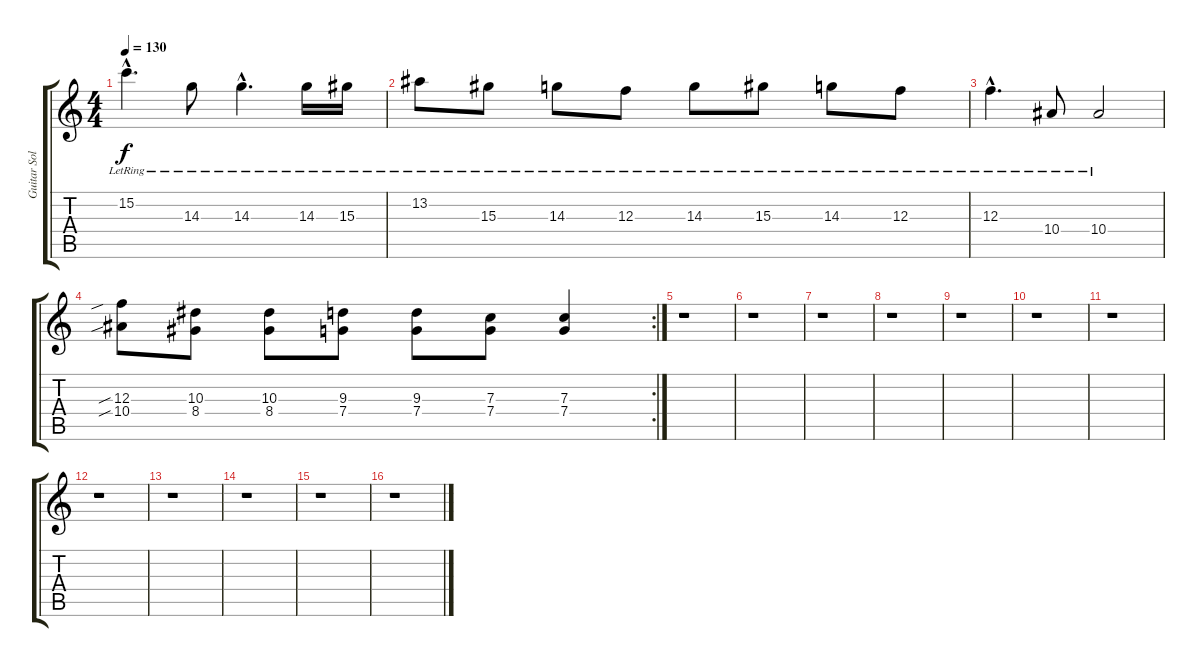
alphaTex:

\track ("Guitar Solo" "Guitar Sol") {instrument acousticguitarsteel}
\staff {score tabs}
\tuning (D4 A3 F3 C3 G2 C2) {hide}
\ts (4 4)
\tempo 130
\clef g2
\ks c
15.2{hac lr}.4{d dy f} 14.3{lr}.8 14.3{hac lr}.4{d} 14.3{lr}.16 15.3{lr}.16 |
13.2{lr}.8 15.3{lr}.8 14.3{lr}.8 12.3{lr}.8 14.3{lr}.8 15.3{lr}.8 14.3{lr}.8 12.3{lr}.8 |
12.3{hac lr}.4{d} 10.4{lr}.8 10.4{lr}.2 |
\rc 2
(12.3{sib} 10.4{sib}).8 (10.3 8.4).8 (10.3 8.4).8 (9.3 7.4).8 (9.3 7.4).8 (7.3 7.4).8 (7.3 7.4).4 |
r.1 |
r.1 |
r.1 |
r.1 |
r.1 |
r.1 |
r.1 |
r.1 |
r.1 |
r.1 |
r.1 |
r.1
